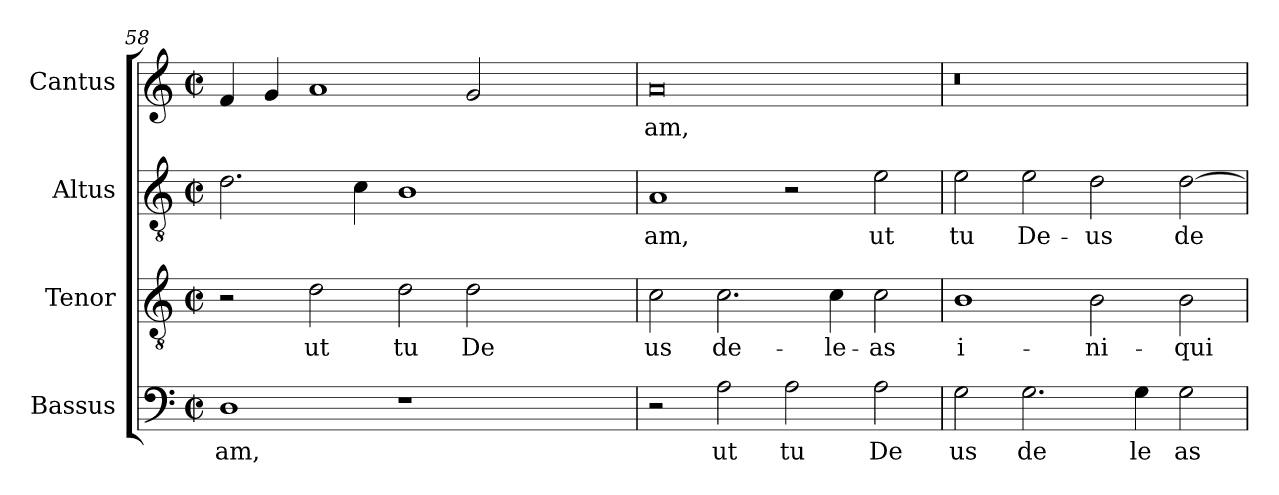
**kern	**text	**kern	**text	**kern	**text	**kern	**text
*part4	*part4	*part3	*part3	*part2	*part2	*part1	*part1
*staff4	*staff4	*staff3	*staff3	*staff2	*staff2	*staff1	*staff1
*I"Bassus	*	*I"Tenor	*	*I"Altus	*	*I"Cantus	*
*clefF4	*	*clefGv2	*	*clefGv2	*	*clefG2	*
*M2/2	*	*M2/2	*	*M2/2	*	*M2/2	*
*met(c|)	*	*met(c|)	*	*met(c|)	*	*met(c|)	*
=58	=58	=58	=58	=58	=58	=58	=58
!	!LO:LY:b:cj	!	!	!	!	!	!
1D	am,	2r	.	2.d\	.	4f/	.
.	.	.	.	.	.	4g/	.
!	!	!	!LO:LY:b:cj	!	!	!	!
.	.	2d\	ut	.	.	1a	.
.	.	.	.	4c\	.	.	.
!LO:N:vis=1	!	!	!LO:LY:b:cj	!	!	!	!
0r	.	2d\	tu	1B	.	.	.
!	!	!	!LO:LY:b:cj	!	!	!	!
.	.	2d\	De	.	.	2g/	.
.	.	1ryy	.	1ryy	.	1ryy	.
!!LO:LB:g=z
=59	=59	=59	=59	=59	=59	=59	=59
!	!	!	!LO:LY:b:cj	!	!LO:LY:b:cj	!	!LO:LY:b:cj
2r	.	2c\	us	1A	am,	0a	am,
!	!LO:LY:b:cj	!	!LO:LY:b:cj	!	!	!	!
2A\	ut	2.c\	de-	.	.	.	.
!	!LO:LY:b:cj	!	!	!	!	!	!
2A\	tu	.	.	2r	.	.	.
!	!	!	!LO:LY:b:cj	!	!	!	!
.	.	4c\	-le-	.	.	.	.
!	!LO:LY:b:cj	!	!LO:LY:b:cj	!	!LO:LY:b:cj	!	!
2A\	De	2c\	-as	2e\	ut	.	.
=60	=60	=60	=60	=60	=60	=60	=60
!	!LO:LY:b:cj	!	!LO:LY:b:cj	!	!LO:LY:b:cj	!	!
2G\	us	1B	i-	2e\	tu	0r	.
!	!LO:LY:b:cj	!	!	!	!LO:LY:b:cj	!	!
2.G\	de	.	.	2e\	De-	.	.
!	!	!	!LO:LY:b:cj	!	!LO:LY:b:cj	!	!
.	.	2B\	-ni-	2d\	-us	.	.
!	!LO:LY:b:cj	!	!	!	!	!	!
4G\	le	.	.	.	.	.	.
!	!LO:LY:b:cj	!	!LO:LY:b:cj	!	!LO:LY:b:cj	!	!
2G\	as	2B\	-qui-	[>2d\	de-	.	.
=	=	=	=	=	=	=	=
*-	*-	*-	*-	*-	*-	*-	*-
